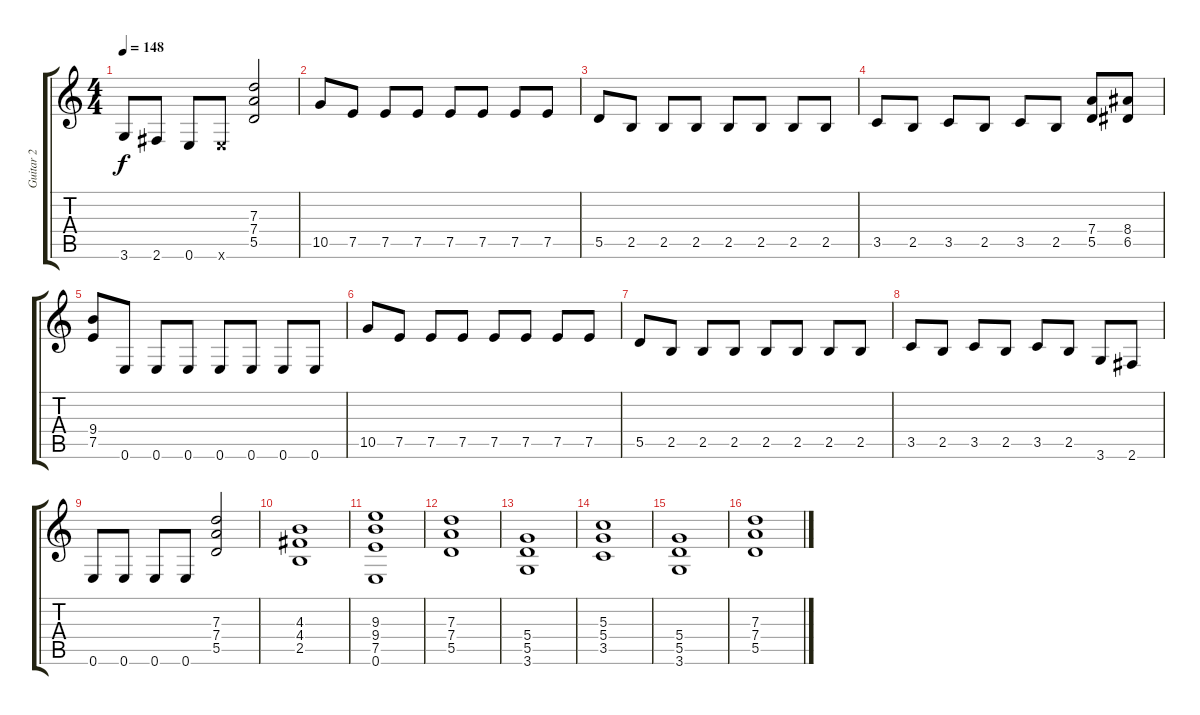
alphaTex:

\track ("Guitar 2" "Guitar 2") {instrument overdrivenguitar}
\staff {score tabs}
\tuning (E4 B3 G3 D3 A2 E2) {hide}
\ts (4 4)
\tempo 148
\clef g2
\ks c
3.6{t}.8{dy f} 2.6.8 0.6.8 0.6{x}.8 (7.3 7.4 5.5).2 |
10.5.8 7.5.8 7.5.8 7.5.8 7.5.8 7.5.8 7.5.8 7.5.8 |
5.5.8 2.5.8 2.5.8 2.5.8 2.5.8 2.5.8 2.5.8 2.5.8 |
3.5.8 2.5.8 3.5.8 2.5.8 3.5.8 2.5.8 (7.4 5.5).8 (8.4 6.5).8 |
(9.4 7.5).8 0.6.8 0.6.8 0.6.8 0.6.8 0.6.8 0.6.8 0.6.8 |
10.5.8 7.5.8 7.5.8 7.5.8 7.5.8 7.5.8 7.5.8 7.5.8 |
5.5.8 2.5.8 2.5.8 2.5.8 2.5.8 2.5.8 2.5.8 2.5.8 |
3.5.8 2.5.8 3.5.8 2.5.8 3.5.8 2.5.8 3.6.8 2.6.8 |
0.6.8 0.6.8 0.6.8 0.6.8 (7.3 7.4 5.5).2 |
(4.3 4.4 2.5).1 |
(9.3 9.4 7.5 0.6).1 |
(7.3 7.4 5.5).1 |
(5.4 5.5 3.6).1 |
(5.3 5.4 3.5).1 |
(5.4 5.5 3.6).1 |
(7.3 7.4 5.5).1
